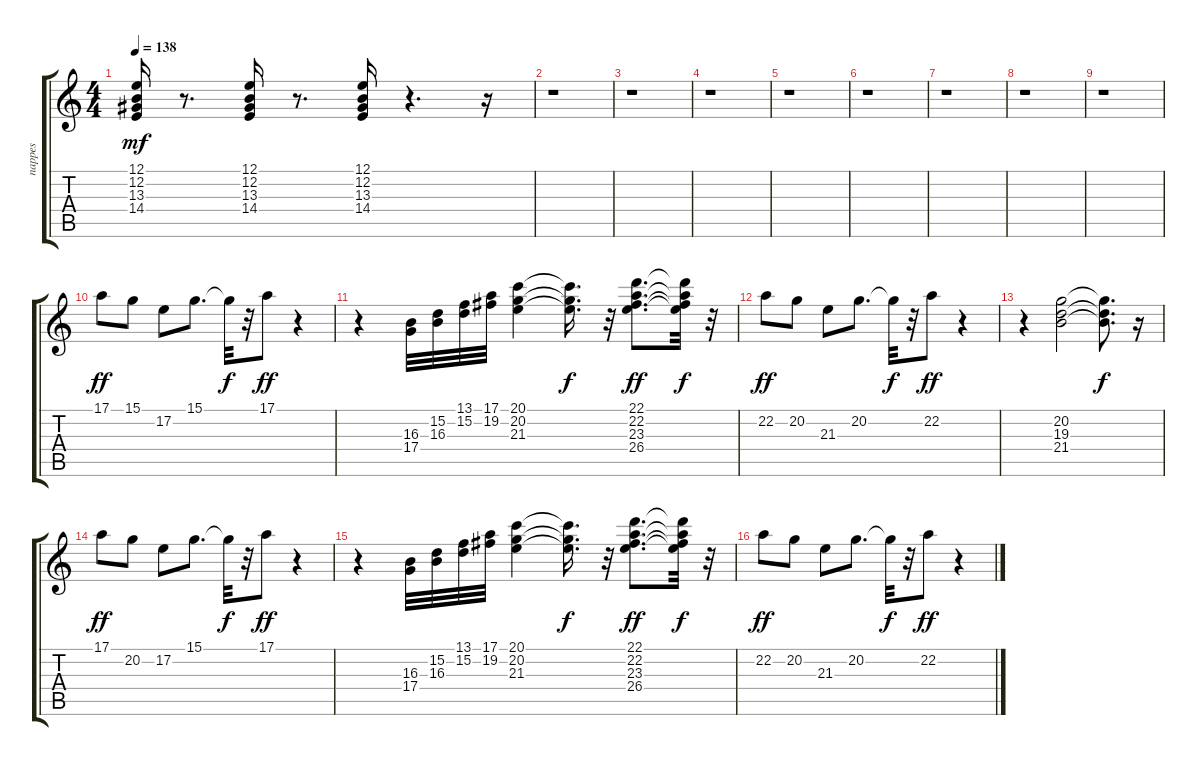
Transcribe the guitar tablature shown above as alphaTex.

\track ("nappes" "nappes") {instrument rockorgan}
\staff {score tabs}
\tuning (E4 B3 G3 D3 A2 E2) {hide}
\ts (4 4)
\tempo 138
\clef g2
\ks c
(12.1 12.2 13.3 14.4).16{dy mf} r.8{d} (12.1 12.2 13.3 14.4).16 r.8{d} (12.1 12.2 13.3 14.4).16 r.4{d} r.16 |
r.1 |
r.1 |
r.1 |
r.1 |
r.1 |
r.1 |
r.1 |
r.1 |
17.1.8{dy ff} 15.1.8 17.2.8 15.1.8{d} 15.1{t}.32{dy f} r.32 17.1.8{dy ff} r.4 |
r.4 (16.3 17.4).32 (15.2 16.3).32 (13.1 15.2).32 (17.1 19.2).32 (20.1 20.2 21.3).4 (20.1{t} 20.2{t} 21.3{t}).16{d dy f} r.32 (22.1 22.2 23.3 26.4).8{d dy ff} (22.1{t} 22.2{t} 23.3{t} 26.4{t}).32{dy f} r.32 |
22.2.8{dy ff} 20.2.8 21.3.8 20.2.8{d} 20.2{t}.32{dy f} r.32 22.2.8{dy ff} r.4 |
r.4 (20.2 19.3 21.4).2 (20.2{t} 19.3{t} 21.4{t}).8{d dy f} r.16 |
17.1.8{dy ff} 20.2.8 17.2.8 15.1.8{d} 15.1{t}.32{dy f} r.32 17.1.8{dy ff} r.4 |
r.4 (16.3 17.4).32 (15.2 16.3).32 (13.1 15.2).32 (17.1 19.2).32 (20.1 20.2 21.3).4 (20.1{t} 20.2{t} 21.3{t}).16{d dy f} r.32 (22.1 22.2 23.3 26.4).8{d dy ff} (22.1{t} 22.2{t} 23.3{t} 26.4{t}).32{dy f} r.32 |
22.2.8{dy ff} 20.2.8 21.3.8 20.2.8{d} 20.2{t}.32{dy f} r.32 22.2.8{dy ff} r.4
